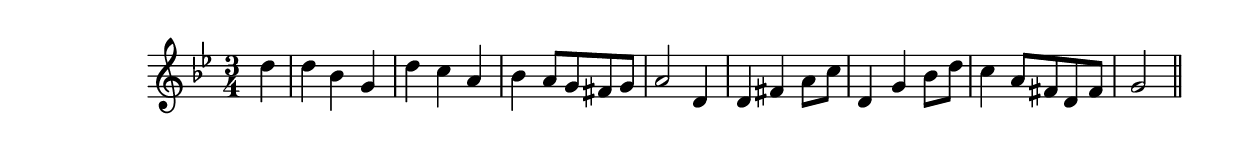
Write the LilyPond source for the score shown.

\version "2.19.49"
%{\header {
  composer = "G.A. Wedge"
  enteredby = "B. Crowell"
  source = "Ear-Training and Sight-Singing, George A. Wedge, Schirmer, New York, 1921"
}%}
\score{{\key g \minor
\time 3/4
%{\tempo 4=100
%}\relative d'' {
  \partial 4
  d4 | d bes g | d' c a | bes a8 g fis g | a2 d,4 | d fis a8 c | d,4 g bes8 d | c4 a8 fis d fis | g2
  \bar "||"
}

}}